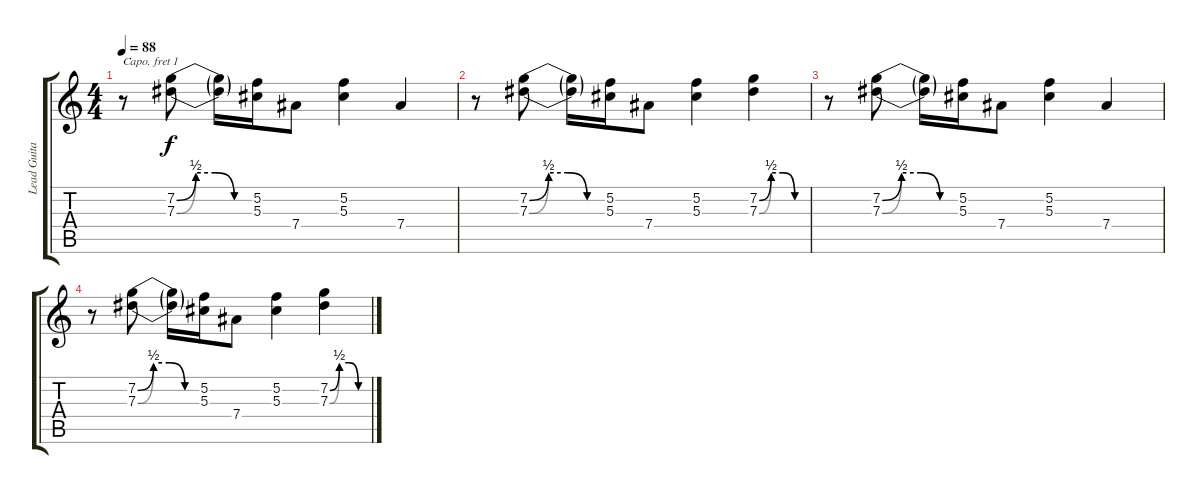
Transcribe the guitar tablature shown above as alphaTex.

\track ("Lead Guitar" "Lead Guita") {instrument distortionguitar}
\staff {score tabs}
\capo 1
\tuning (E4 B3 G3 D3 A2 E2) {hide}
\ts (4 4)
\tempo 88
\clef g2
\ks c
r.8{dy f} (7.2{be (custom 0 0 15 2 30 2 45 0 60 0)} 7.3{be (custom 0 0 15 2 30 2 45 0 60 0)}).8 (7.2{t} 7.3{t}).16 (5.2 5.3).16 7.4.8 (5.2 5.3).4 7.4.4 |
r.8 (7.2{be (custom 0 0 15 2 30 2 45 0 60 0)} 7.3{be (custom 0 0 15 2 30 2 45 0 60 0)}).8 (7.2{t} 7.3{t}).16 (5.2 5.3).16 7.4.8 (5.2 5.3).4 (7.2{be (custom 0 0 15 2 30 2 45 0 60 0)} 7.3{be (custom 0 0 15 2 30 2 45 0 60 0)}).4 |
r.8{volume 0} (7.2{be (custom 0 0 15 2 30 2 45 0 60 0)} 7.3{be (custom 0 0 15 2 30 2 45 0 60 0)}).8 (7.2{t} 7.3{t}).16 (5.2 5.3).16 7.4.8 (5.2 5.3).4 7.4.4 |
r.8 (7.2{be (custom 0 0 15 2 30 2 45 0 60 0)} 7.3{be (custom 0 0 15 2 30 2 45 0 60 0)}).8 (7.2{t} 7.3{t}).16 (5.2 5.3).16 7.4.8 (5.2 5.3).4 (7.2{be (custom 0 0 15 2 30 2 45 0 60 0)} 7.3{be (custom 0 0 15 2 30 2 45 0 60 0)}).4
